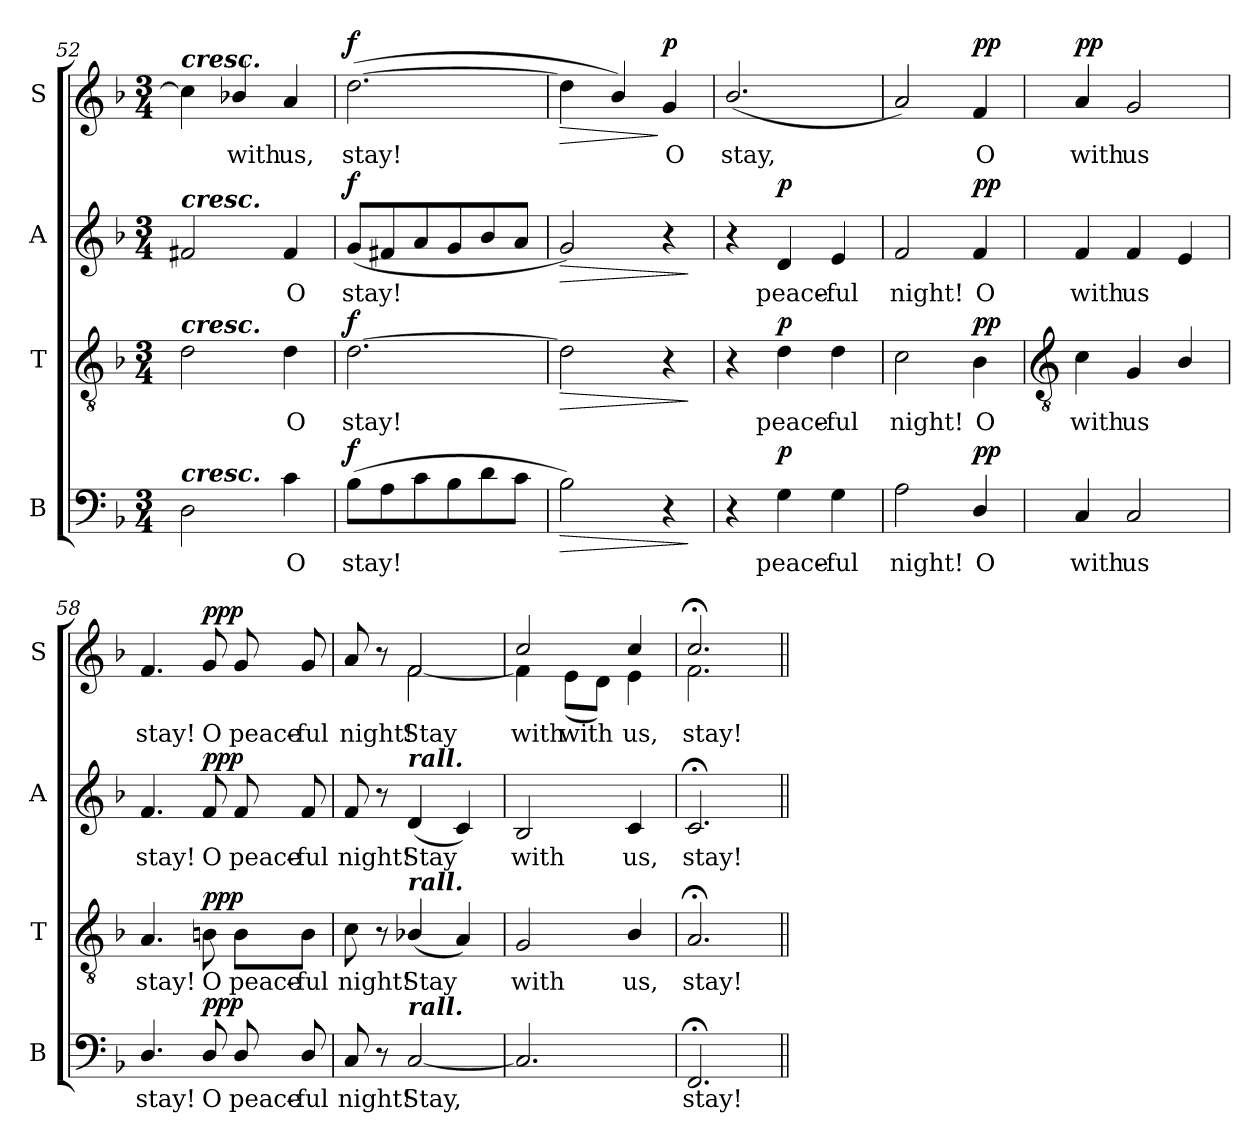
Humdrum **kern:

**kern	**text	**dynam	**kern	**text	**dynam	**kern	**text	**dynam	**kern	**text	**dynam
*part4	*part4	*part4	*part3	*part3	*part3	*part2	*part2	*part2	*part1	*part1	*part1
*staff4	*staff4	*staff4	*staff3	*staff3	*staff3	*staff2	*staff2	*staff2	*staff1	*staff1	*staff1
*I"B	*	*	*I"T	*	*	*I"A	*	*	*I"S	*	*
*I'B	*	*	*I'T	*	*	*I'A	*	*	*I'S	*	*
!!LO:LB:g=z
*clefF4	*	*	*clefGv2	*	*	*clefG2	*	*	*clefG2	*	*
*k[b-]	*	*	*k[b-]	*	*	*k[b-]	*	*	*k[b-]	*	*
*F:	*	*	*F:	*	*	*F:	*	*	*F:	*	*
*M3/4	*	*	*M3/4	*	*	*M3/4	*	*	*M3/4	*	*
=52	=52	=52	=52	=52	=52	=52	=52	=52	=52	=52	=52
!	!	!	!	!	!	!	!	!	!LO:TX:a:Bi:t=cresc.	!	!
!	!	!	!	!	!	!LO:TX:a:Bi:t=cresc.	!	!	!	!	!
!	!	!	!LO:TX:a:Bi:t=cresc.	!	!	!	!	!	!	!	!
!LO:TX:a:Bi:t=cresc.	!	!	!	!	!	!	!	!	!	!	!
2D	.	.	2d	.	.	2f#X	.	.	4cc]	.	.
!	!	!	!	!	!	!	!	!	!	!LO:LY:b	!
.	.	.	.	.	.	.	.	.	4b-X/	with	.
!	!LO:LY:b	!	!	!LO:LY:b	!	!	!LO:LY:b	!	!	!LO:LY:b	!
4c	O	.	4d	O	.	4f#	O	.	4a	us,	.
=53	=53	=53	=53	=53	=53	=53	=53	=53	=53	=53	=53
!	!LO:LY:b	!LO:DY:b	!	!LO:LY:b	!LO:DY:b	!	!LO:LY:b	!LO:DY:b	!	!LO:LY:b	!LO:DY:b
(>8B-L	stay!	f	[2.d	stay!	f	(<8gL	stay!	f	(>[2.dd	stay!	f
8A	.	.	.	.	.	8f#X	.	.	.	.	.
8c	.	.	.	.	.	8a	.	.	.	.	.
8B-	.	.	.	.	.	8g	.	.	.	.	.
8d	.	.	.	.	.	8b-	.	.	.	.	.
8cJ	.	.	.	.	.	8aJ	.	.	.	.	.
=54	=54	=54	=54	=54	=54	=54	=54	=54	=54	=54	=54
!	!	!LO:HP:b	!	!	!LO:HP:b	!	!	!LO:HP:b	!	!	!LO:HP:b
2B-)	.	>	2d]	.	>	2g)	.	>	4dd]	.	>
.	.	.	.	.	.	.	.	.	4b-/)	.	.
!	!	!	!	!	!	!	!	!	!	!LO:LY:b	!LO:DY:n=1:b
4r	.	.	4r	.	.	4r	.	.	4g	O	] p
.	.	]	.	.	]	.	.	]	.	.	.
=55	=55	=55	=55	=55	=55	=55	=55	=55	=55	=55	=55
!	!	!	!	!	!	!	!	!	!	!LO:LY:b	!
4r	.	.	4r	.	.	4r	.	.	(<2.b-/	stay,	.
!	!LO:LY:b	!LO:DY:b	!	!LO:LY:b	!LO:DY:b	!	!LO:LY:b	!LO:DY:b	!	!	!
4G	peace-	p	4d	peace-	p	4d	peace-	p	.	.	.
!	!LO:LY:b	!	!	!LO:LY:b	!	!	!LO:LY:b	!	!	!	!
4G	-ful	.	4d	-ful	.	4e	-ful	.	.	.	.
=56	=56	=56	=56	=56	=56	=56	=56	=56	=56	=56	=56
!	!LO:LY:b	!	!	!LO:LY:b	!	!	!LO:LY:b	!	!	!	!
2A	night!	.	2c	night!	.	2f	night!	.	2a/)	.	.
!	!LO:LY:b	!LO:DY:b	!	!LO:LY:b	!LO:DY:b	!	!LO:LY:b	!LO:DY:b	!	!LO:LY:b	!LO:DY:b
4D/	O	pp	4B-	O	pp	4f	O	pp	4f/	O	pp
!!LO:LB:g=z
=57	=57	=57	=57	=57	=57	=57	=57	=57	=57	=57	=57
*	*	*	*clefGv2	*	*	*	*	*	*	*	*
!	!LO:LY:b	!	!	!LO:LY:b	!	!	!LO:LY:b	!	!LO:N:vis=1	!LO:LY:b	!LO:DY:b
*	*	*	*	*	*	*	*	*	*^	*	*
4C	with	.	4c	with	.	4f	with	.	2.ryy	4a/	with	pp
!	!LO:LY:b	!	!	!LO:LY:b	!	!	!LO:LY:b	!	!	!	!LO:LY:b	!
2C	us	.	4G	us	.	4f	us	.	.	2g/	us	.
.	.	.	4B-/	.	.	4e	.	.	.	.	.	.
=58	=58	=58	=58	=58	=58	=58	=58	=58	=58	=58	=58	=58
!	!LO:LY:b	!	!	!LO:LY:b	!	!	!LO:LY:b	!	!LO:N:vis=1	!	!LO:LY:b	!
4.D/	stay!	.	4.A	stay!	.	4.f	stay!	.	2.ryy	4.f/	stay!	.
!	!LO:LY:b	!LO:DY:b	!	!LO:LY:b	!LO:DY:b	!	!LO:LY:b	!LO:DY:b	!	!	!LO:LY:b	!LO:DY:b
8D/	O	ppp	8Bn	O	ppp	8f	O	ppp	.	8g/	O	ppp
!	!LO:LY:b	!	!	!LO:LY:b	!	!	!LO:LY:b	!	!	!	!LO:LY:b	!
8D/	peace-	.	8B\L	peace-	.	8f	peace-	.	.	8g/	peace-	.
!	!LO:LY:b	!	!	!LO:LY:b	!	!	!LO:LY:b	!	!	!	!LO:LY:b	!
8D/	-ful	.	8B\J	-ful	.	8f	-ful	.	.	8g/	-ful	.
=59	=59	=59	=59	=59	=59	=59	=59	=59	=59	=59	=59	=59
!	!LO:LY:b	!	!	!LO:LY:b	!	!	!LO:LY:b	!	!	!	!LO:LY:b	!
8C	night!	.	8c	night!	.	8f	night!	.	4ryy	8a/	night!	.
8r	.	.	8r	.	.	8r	.	.	.	8r	.	.
!	!	!	!	!	!	!LO:TX:a:Bi:t=rall.	!	!	!	!	!	!
!	!	!	!LO:TX:a:Bi:t=rall.	!	!	!	!	!	!	!	!	!
!LO:TX:a:Bi:t=rall.	!	!	!	!	!	!	!	!	!	!	!	!
!	!LO:LY:b	!	!	!LO:LY:b	!	!	!LO:LY:b	!	!	!	!LO:LY:a	!
!	!	!	!	!	!	!	!	!	!	!	!LO:LY:b	!
[2C	Stay,	.	(<4B-X/	Stay	.	(<4d	Stay	.	2f	[2f\	Stay	.
.	.	.	4A)	.	.	4c)	.	.	.	.	.	.
=60	=60	=60	=60	=60	=60	=60	=60	=60	=60	=60	=60	=60
!	!	!	!	!LO:LY:b	!	!	!LO:LY:b	!	!	!	!LO:LY:a	!
2.C]	.	.	2G	with	.	2B-	with	.	2cc/	4f\]	with	.
!	!	!	!	!	!	!	!	!	!	!	!LO:LY:b	!
.	.	.	.	.	.	.	.	.	.	(<8eL	with	.
.	.	.	.	.	.	.	.	.	.	8dJ)	.	.
!	!	!	!	!LO:LY:b	!	!	!LO:LY:b	!	!	!	!LO:LY:a	!
!	!	!	!	!	!	!	!	!	!	!	!LO:LY:b	!
.	.	.	4B-/	us,	.	4c	us,	.	4cc/	4e\	us,	.
=61	=61	=61	=61	=61	=61	=61	=61	=61	=61	=61	=61	=61
!	!LO:LY:b	!	!	!LO:LY:b	!	!	!LO:LY:b	!	!	!	!LO:LY:a	!
!	!	!	!	!	!	!	!	!	!	!	!LO:LY:b	!
2.FF;<	stay!	.	2.A;<	stay!	.	2.c;<	stay!	.	2.cc;</	2.f\	stay!	.
*	*	*	*	*	*	*	*	*	*v	*v	*	*
=||	=||	=||	=||	=||	=||	=||	=||	=||	=||	=||	=||
*-	*-	*-	*-	*-	*-	*-	*-	*-	*-	*-	*-
